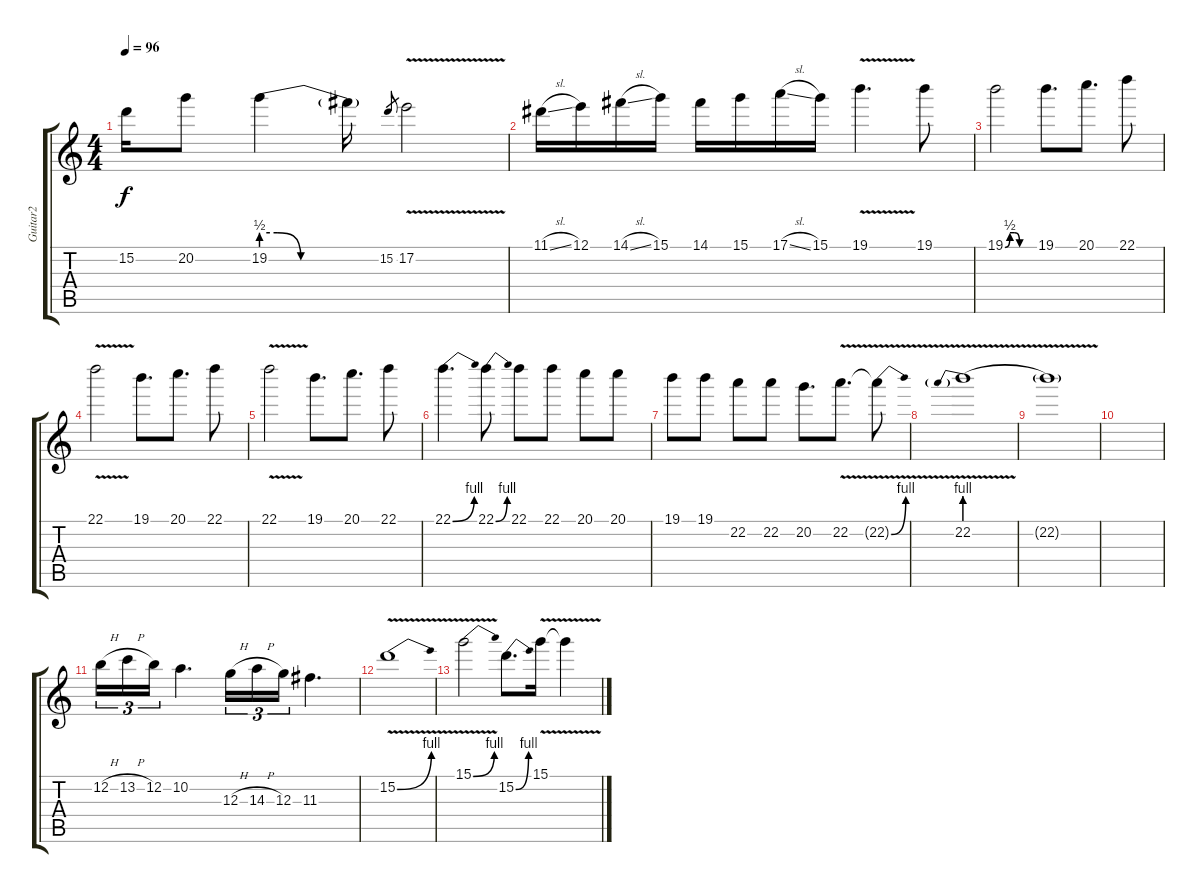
\track ("Guitar2" "Guitar2") {instrument overdrivenguitar}
\staff {score tabs}
\tuning (E4 B3 G3 D3 A2 E2) {hide}
\ts (4 4)
\tempo 96
\clef g2
\ks c
15.2{t}.16{dy f} 20.2.8 19.2{be (custom 0 2 8 2 20 0 30 0 60 0)}.4 19.2{t}.16 15.2.8{gr} 17.2{v}.2 |
11.1{sl}.16 12.1.16 14.1{sl}.16 15.1.16 14.1.16 15.1.16 17.1{sl}.16 15.1.16 19.1{v}.4{d} 19.1.8 |
19.1{be (custom 0 0 10 2 20 2 30 0 60 0)}.2 19.1.8{d} 20.1.8{d} 22.1.8 |
22.1{v}.2 19.1.8{d} 20.1.8{d} 22.1.8 |
22.1{v}.2 19.1.8{d} 20.1.8{d} 22.1.8 |
22.1{be (bend 0 0 60 4)}.4{d} 22.1{be (bend 0 0 60 4)}.8 22.1.8 22.1.8 20.1.8 20.1.8 |
19.1.8 19.1.8 22.2.8 22.2.8 20.2.8{d} 22.2{v}.8{d} 22.2{be (bend 0 0 60 4) t}.8 |
22.2{be (prebend 0 4 60 4) v}.1 |
22.2{t}.1 |
|
12.2{h}.16{tu (3 2)} 13.2{h}.16{tu (3 2)} 12.2.16{tu (3 2)} 10.2.4{d} 12.3{h}.16{tu (3 2)} 14.3{h}.16{tu (3 2)} 12.3.16{tu (3 2)} 11.3.4{d} |
15.2{be (bend 0 0 60 4) v}.1 |
15.1{be (bend 0 0 60 4) v}.2 15.2{be (bend 0 0 60 4)}.8{d} 15.1{v}.16 15.1{t}.4
